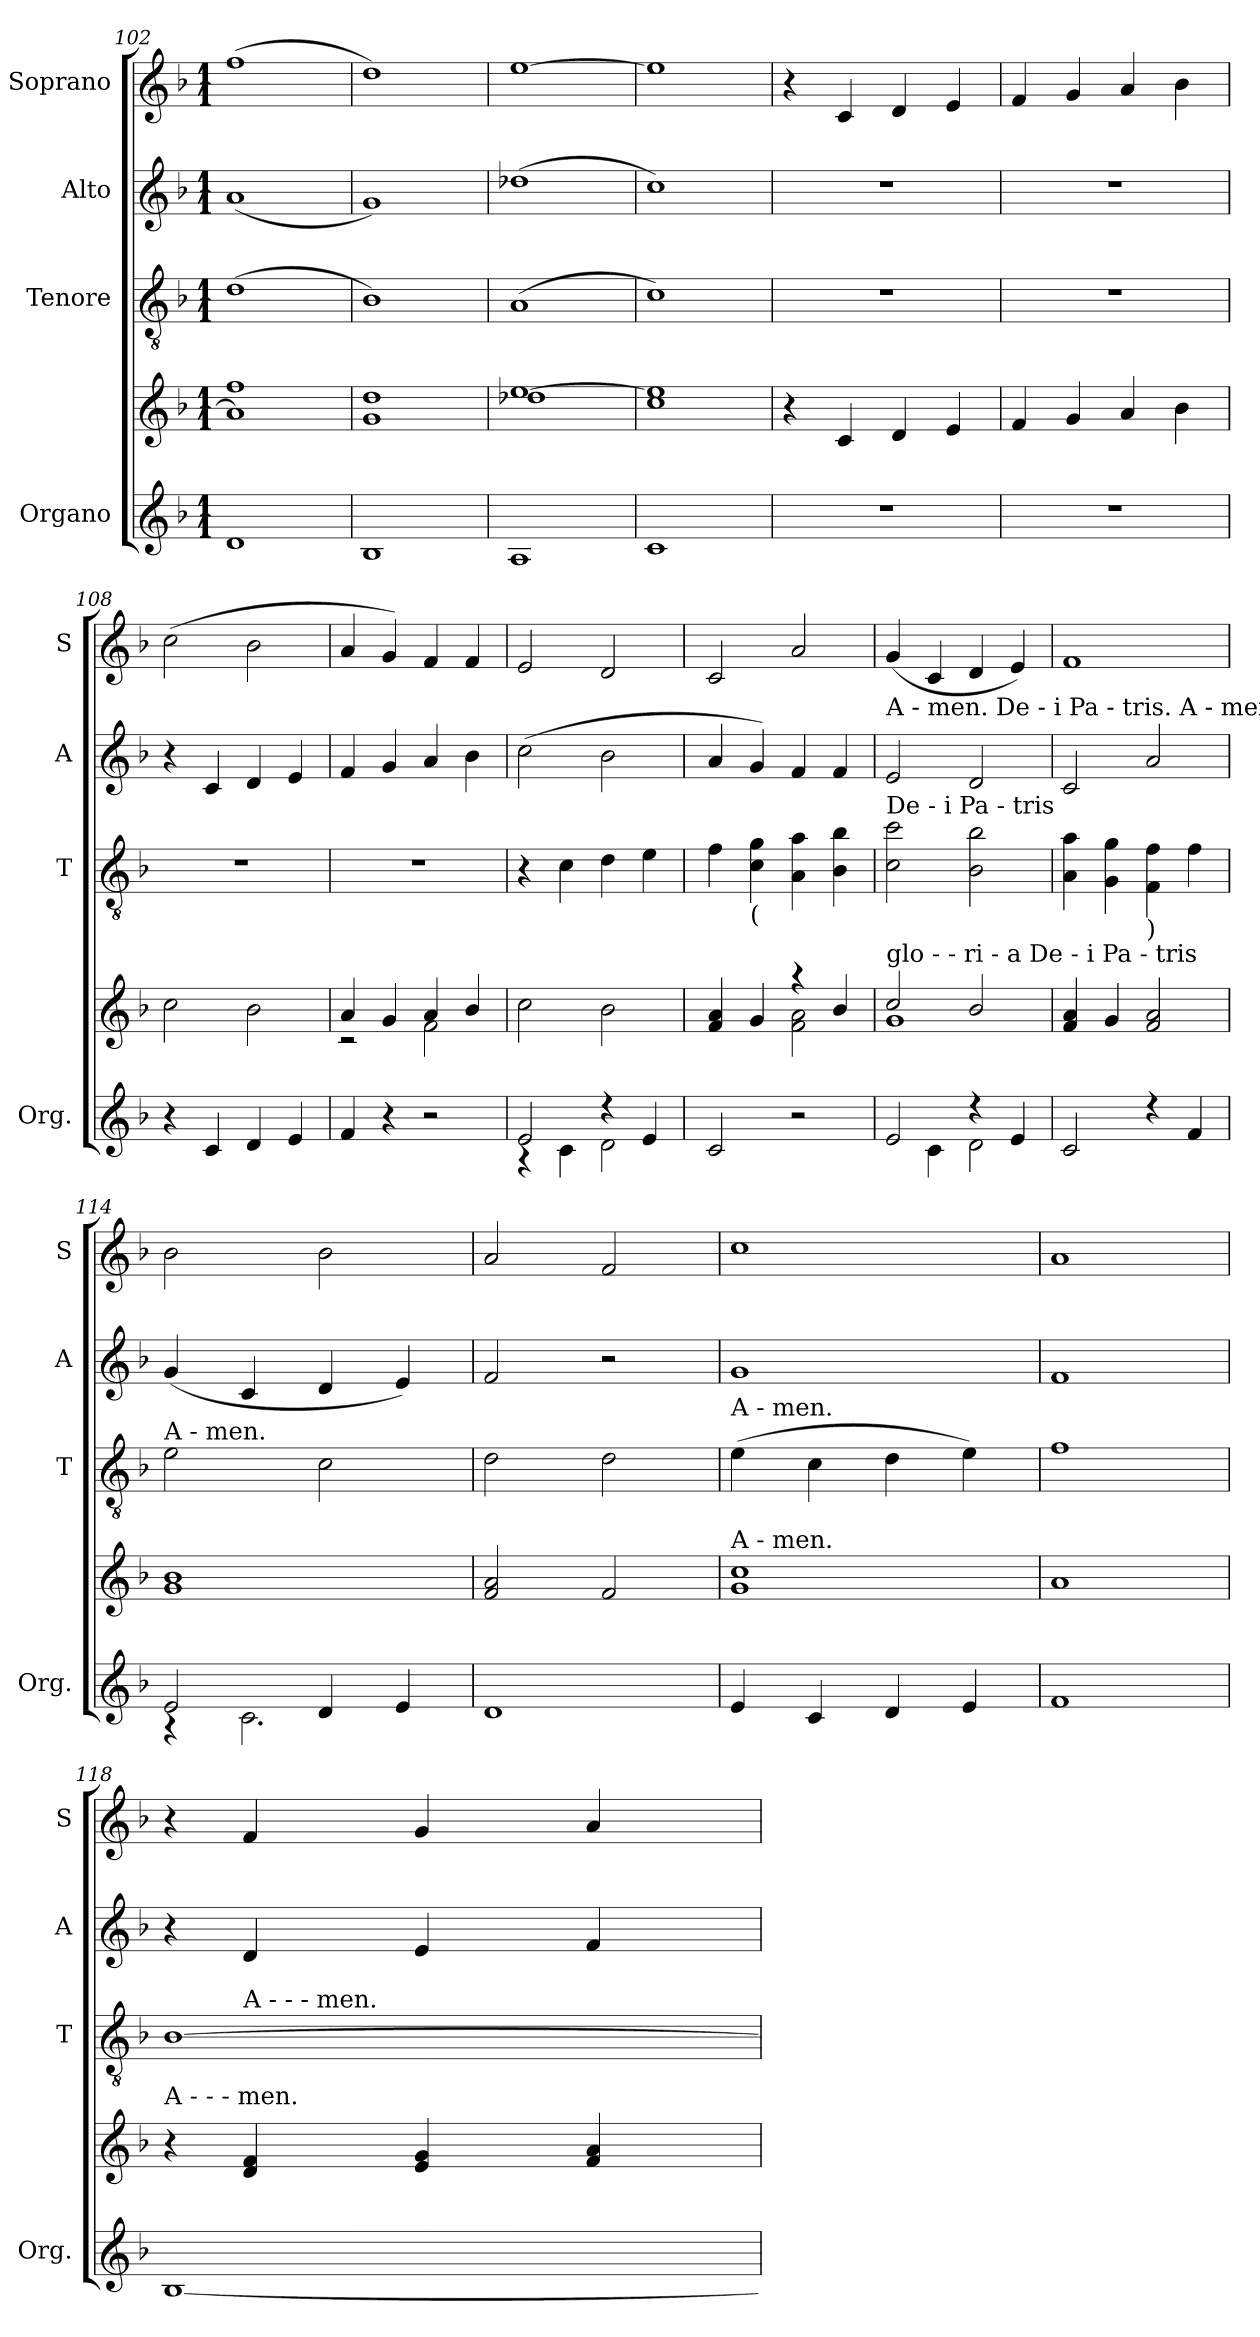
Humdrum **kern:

**kern	**kern	**kern	**kern	**kern
*part4	*part4	*part3	*part2	*part1
*staff5	*staff4	*staff3	*staff2	*staff1
*I"Organo	*	*I"Tenore	*I"Alto	*I"Soprano
*I'Org.	*	*I'T	*I'A	*I'S
*clefG2	*clefG2	*clefGv2	*clefG2	*clefG2
*k[b-]	*k[b-]	*k[b-]	*k[b-]	*k[b-]
*F:	*F:	*F:	*F:	*F:
*M1/1	*M1/1	*M1/1	*M1/1	*M1/1
=102	=102	=102	=102	=102
*	*^	*	*	*
1d	1ff	1a]	(1d	(1a	(1ff
=103	=103	=103	=103	=103	=103
1B-	1dd	1g	1B-)	1g)	1dd)
=104	=104	=104	=104	=104	=104
1A	[>1ee	1dd-X	(1A	(1dd-X	[1ee
=105	=105	=105	=105	=105	=105
1c	1ee]	1cc	1c)	1cc)	1ee]
*	*v	*v	*	*	*
=106	=106	=106	=106	=106
1r	4r	1r	1r	4r
.	4c/	.	.	4c/
.	4d/	.	.	4d/
.	4e/	.	.	4e/
=107	=107	=107	=107	=107
1r	4f/	1r	1r	4f/
.	4g/	.	.	4g/
.	4a/	.	.	4a/
.	4b-\	.	.	4b-\
=108	=108	=108	=108	=108
4r	2cc\	1r	4r	(2cc\
4c/	.	.	4c/	.
4d/	2b-\	.	4d/	2b-\
4e/	.	.	4e/	.
=109	=109	=109	=109	=109
*	*^	*	*	*
4f/	4a/	2rc	1r	4f/	4a/
4r	4g/	.	.	4g/	4g/)
2r	4a/	2f\	.	4a/	4f/
.	4b-/	.	.	4b-\	4f/
*	*v	*v	*	*	*
=110	=110	=110	=110	=110
*^	*	*	*	*
2e/	4rG	2cc\	4r	(2cc\	2e/
.	4c\	.	4c\	.	.
4rcc	2d\	2b-\	4d\	2b-\	2d/
4e/	.	.	4e\	.	.
*v	*v	*	*	*	*
=111	=111	=111	=111	=111
*	*^	*	*	*
2c/	4f/ 4a/	2f\yy	4f\	4a/	2c/
!	!	!	!LO:TX:b:t=(	!	!
.	4g/	.	4c\ 4g\	4g/)	.
2r	4raa	2f\ 2a\	4A\ 4a\	4f/	2a/
.	4b-/	.	4B-\ 4b-\	4f/	.
!!LO:LB:g=z
=112	=112	=112	=112	=112	=112
*^	*	*	*	*	*
!	!	!	!	!	!LO:TX:a:t=A          -           men.                  De   -    i           Pa -   tris.       A          -          men.                 A                 -                     -                -               men.	!
!	!	!	!	!LO:TX:a:t=De   -   i            Pa   -   tris	!	!
!	!	!LO:TX:a:t=glo         -            -          ri  - a     De   -   i            Pa   - tris	!	!	!	!
2e/	4c/yy	2cc/	1g	2c\ 2cc\	2e/	(4g/
.	4c\	.	.	.	.	4c/
4rdd	2d\	2b-/	.	2B-\ 2b-\	2d/	4d/
4e/	.	.	.	.	.	4e/)
*v	*v	*	*	*	*	*
*	*v	*v	*	*	*
=113	=113	=113	=113	=113
2c/	4f/ 4a/	4A\ 4a\	2c/	1f
.	4g/	4G\ 4g\	.	.
!	!	!LO:TX:b:t=)	!	!
4rcc	2f/ 2a/	4F\ 4f\	2a/	.
4f/	.	4f\	.	.
=114	=114	=114	=114	=114
*^	*	*	*	*
!	!	!	!LO:TX:a:t=A          -          men.	!	!
2e/	4rG	1g 1b-	2e\	(4g/	2b-\
.	2.c\	.	.	4c/	.
4d/	.	.	2c\	4d/	2b-\
4e/	.	.	.	4e/)	.
*v	*v	*	*	*	*
=115	=115	=115	=115	=115
1d	2f/ 2a/	2d\	2f/	2a/
.	2f/	2d\	2r	2f/
=116	=116	=116	=116	=116
!	!	!LO:TX:a:t=A          -          men.	!	!
!	!LO:TX:a:t=A          -           men.	!	!	!
4e/	1g 1cc	(4e\	1g	1cc
4c/	.	4c\	.	.
4d/	.	4d\	.	.
4e/	.	4e\)	.	.
=117	=117	=117	=117	=117
1f	1a	1f	1f	1a
=118	=118	=118	=118	=118
!	!LO:TX:a:t=A                 -                     -                -                   men.	!	!	!
*	*	*^	*	*
[1B-	4r	[1B-	4ryy	4r	4r
!	!	!	!LO:TX:a:t=A                 -                     -                -               men.	!	!
.	4d/ 4f/	.	2.ryy	4d/	4f/
.	4e/ 4g/	.	.	4e/	4g/
.	4f/ 4a/	.	.	4f/	4a/
*	*	*v	*v	*	*
=	=	=	=	=
*-	*-	*-	*-	*-
